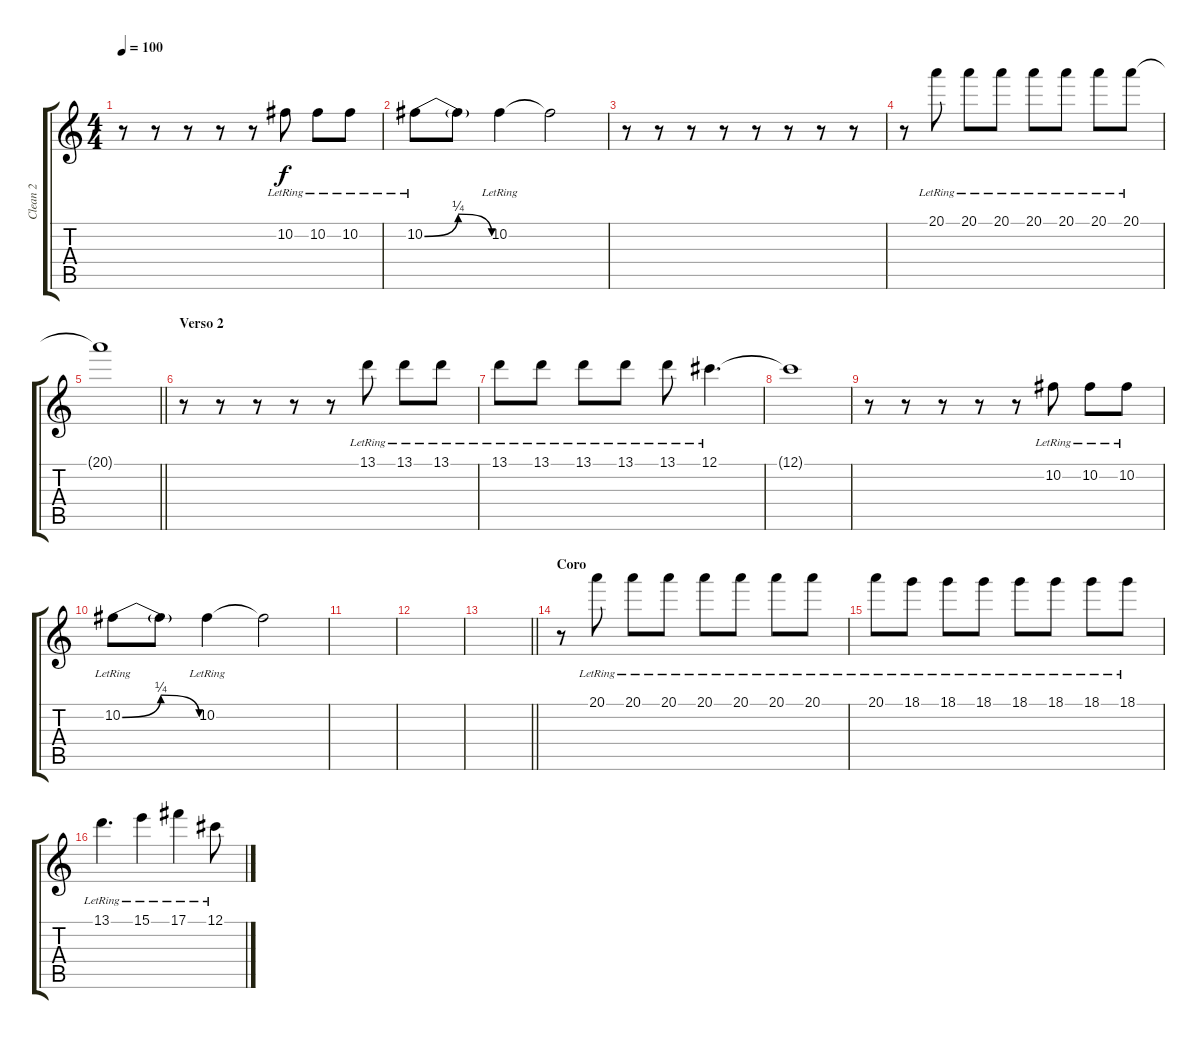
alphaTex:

\track ("Clean 2" "Clean 2") {instrument electricguitarjazz}
\staff {score tabs}
\tuning (Db4 Ab3 E3 B2 Gb2 B1) {hide}
\ts (4 4)
\tempo 100
\clef g2
\ks c
r.8{dy f} r.8 r.8 r.8 r.8 10.2{lr}.8 10.2{lr}.8 10.2{lr}.8 |
10.2{be (bendrelease 0 0 25 1 40 1 60 0) lr}.8 10.2{t}.8 10.2{lr}.4 10.2{t}.2 |
r.8 r.8 r.8 r.8 r.8 r.8 r.8 r.8 |
r.8 20.1{lr}.8 20.1{lr}.8 20.1{lr}.8 20.1{lr}.8 20.1{lr}.8 20.1{lr}.8 20.1{lr}.8 |
\barLineRight lightlight
20.1{t}.1 |
\section ("" "Verso 2")
r.8 r.8 r.8 r.8 r.8 13.1{lr}.8 13.1{lr}.8 13.1{lr}.8 |
13.1{lr}.8 13.1{lr}.8 13.1{lr}.8 13.1{lr}.8 13.1{lr}.8 12.1{lr}.4{d} |
12.1{t}.1 |
r.8 r.8 r.8 r.8 r.8 10.2{lr}.8 10.2{lr}.8 10.2{lr}.8 |
10.2{be (bendrelease 0 0 25 1 40 1 60 0) lr}.8 10.2{t}.8 10.2{lr}.4 10.2{t}.2 |
|
|
\barLineRight lightlight
|
\section ("" "Coro ")
r.8 20.1{lr}.8 20.1{lr}.8 20.1{lr}.8 20.1{lr}.8 20.1{lr}.8 20.1{lr}.8 20.1{lr}.8 |
20.1{lr}.8 18.1{lr}.8 18.1{lr}.8 18.1{lr}.8 18.1{lr}.8 18.1{lr}.8 18.1{lr}.8 18.1{lr}.8 |
13.1{lr}.4{d} 15.1{lr}.4 17.1{lr}.4 12.1{lr}.8
